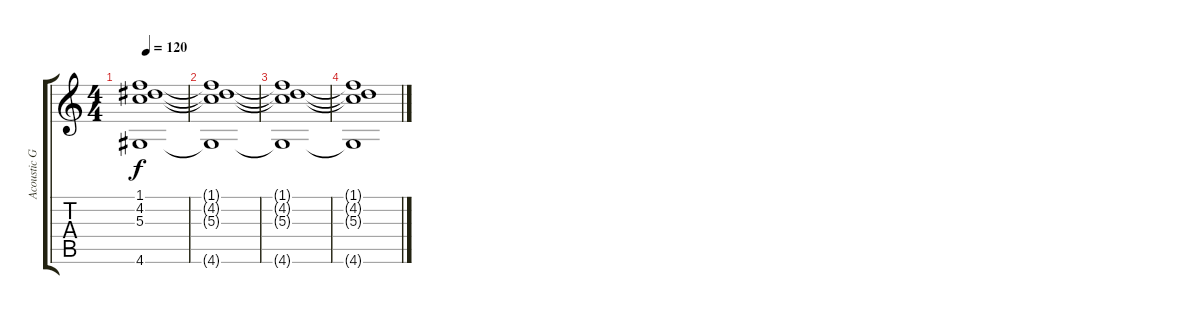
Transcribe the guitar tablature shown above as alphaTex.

\track ("Acoustic Guitar" "Acoustic G") {instrument acousticguitarnylon}
\staff {score tabs}
\tuning (E4 B3 G3 D3 A2 E2) {hide}
\ts (4 4)
\tempo 120
\clef g2
\ks c
(1.1 4.2 5.3 4.6).1{dy f volume 0} |
(1.1{t} 4.2{t} 5.3{t} 4.6{t}).1 |
(1.1{t} 4.2{t} 5.3{t} 4.6{t}).1 |
(1.1{t} 4.2{t} 5.3{t} 4.6{t}).1
